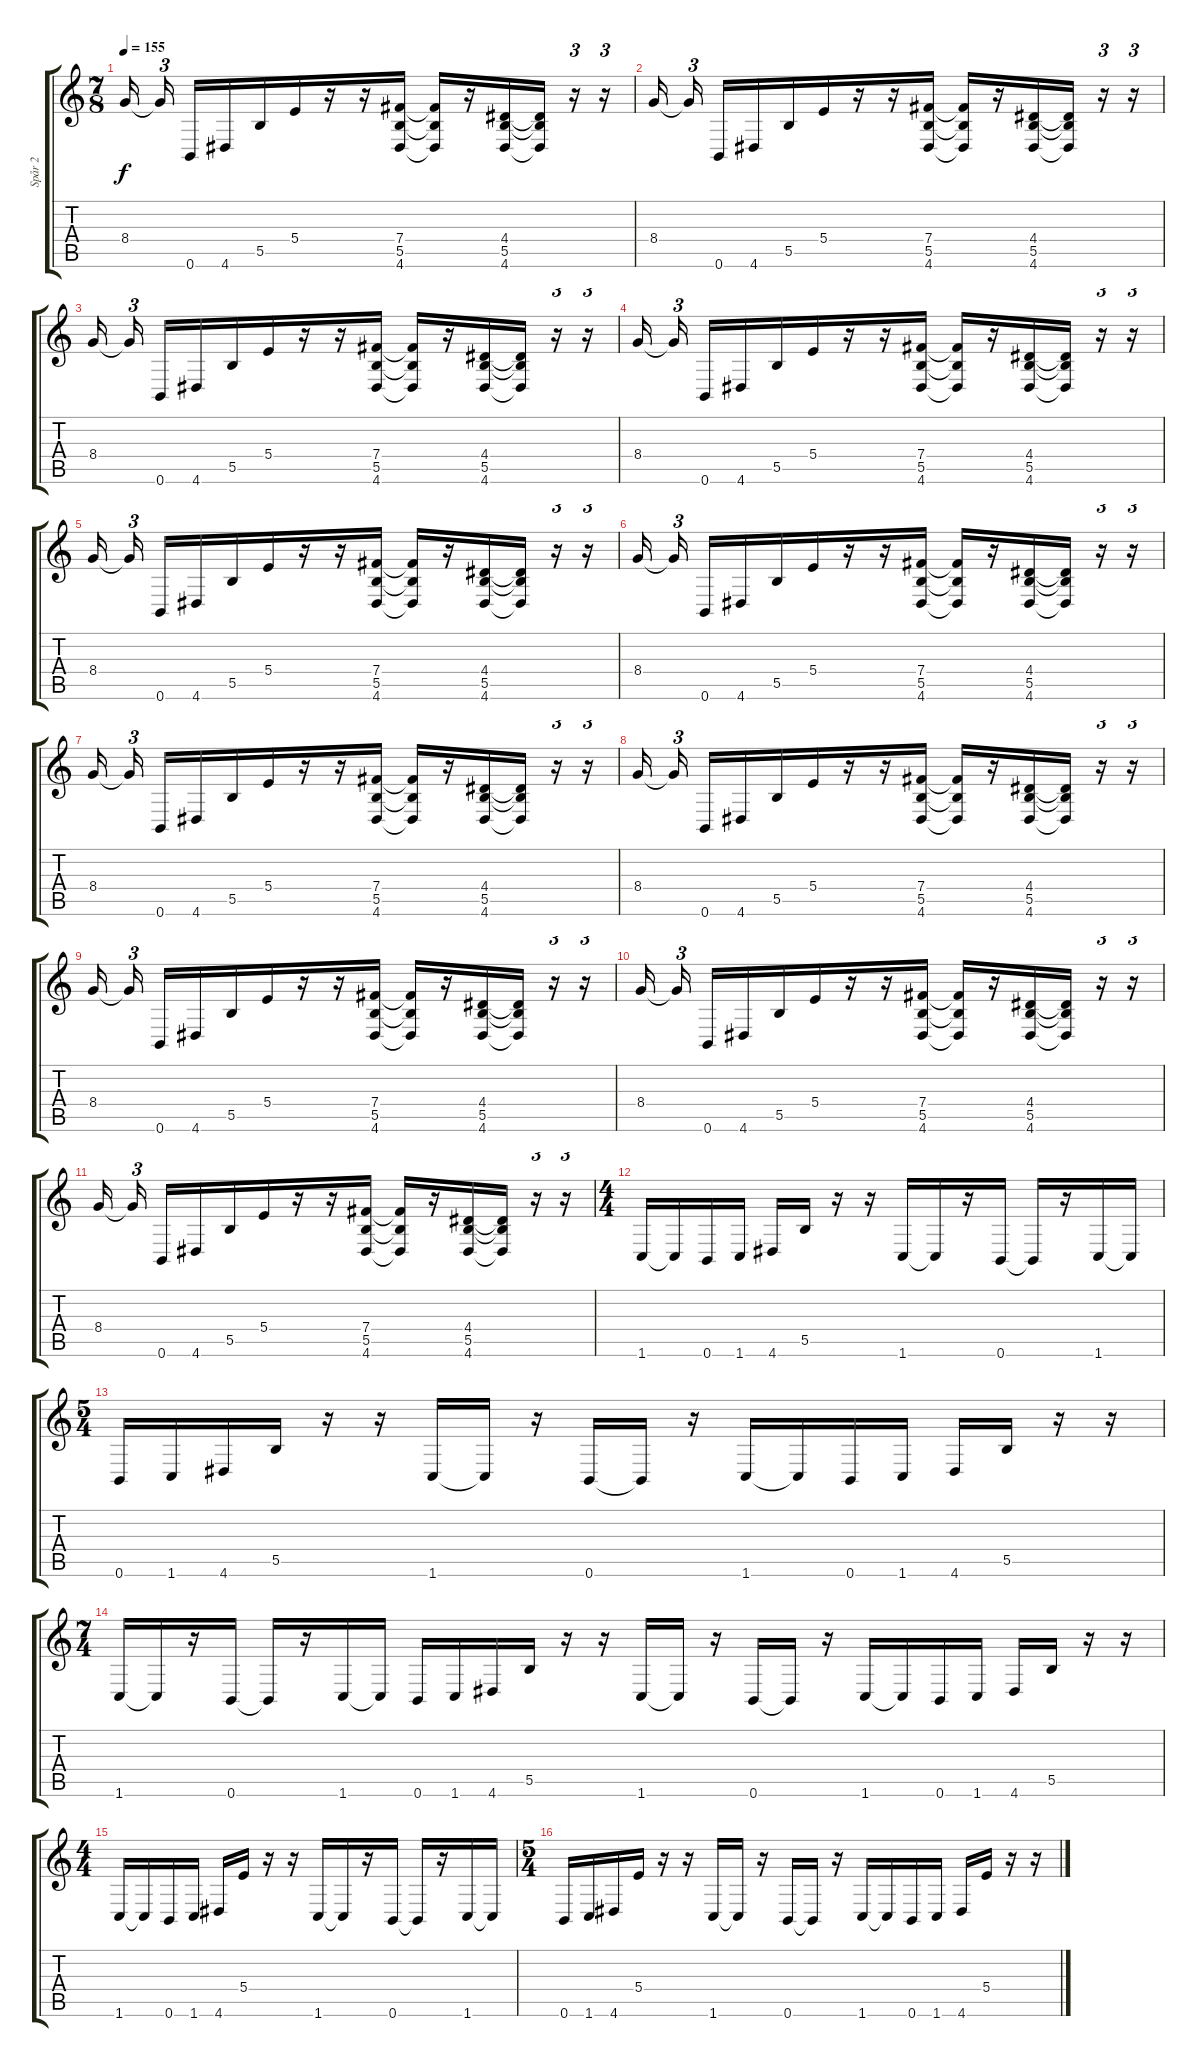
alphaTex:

\track ("Spår 2" "Spår 2") {instrument distortionguitar}
\staff {score tabs}
\tuning (Db4 Ab3 E3 B2 Gb2 B1) {hide}
\ts (7 8)
\tempo 155
\clef g2
\ks c
8.4.16{dy f beam splitsecondary} 8.4{t}.16{tu (3 2)} 0.6.16 4.6.16 5.5.16 5.4.16 r.16 r.16 (7.4 5.5 4.6).16 (7.4{t} 5.5{t} 4.6{t}).16 r.16 (4.4 5.5 4.6).16 (4.4{t} 5.5{t} 4.6{t}).16 r.16{tu (3 2)} r.16{tu (3 2)} |
8.4.16{beam splitsecondary} 8.4{t}.16{tu (3 2)} 0.6.16 4.6.16 5.5.16 5.4.16 r.16 r.16 (7.4 5.5 4.6).16 (7.4{t} 5.5{t} 4.6{t}).16 r.16 (4.4 5.5 4.6).16 (4.4{t} 5.5{t} 4.6{t}).16 r.16{tu (3 2)} r.16{tu (3 2)} |
8.4.16{beam splitsecondary} 8.4{t}.16{tu (3 2)} 0.6.16 4.6.16 5.5.16 5.4.16 r.16 r.16 (7.4 5.5 4.6).16 (7.4{t} 5.5{t} 4.6{t}).16 r.16 (4.4 5.5 4.6).16 (4.4{t} 5.5{t} 4.6{t}).16 r.16{tu (3 2)} r.16{tu (3 2)} |
8.4.16{beam splitsecondary} 8.4{t}.16{tu (3 2)} 0.6.16 4.6.16 5.5.16 5.4.16 r.16 r.16 (7.4 5.5 4.6).16 (7.4{t} 5.5{t} 4.6{t}).16 r.16 (4.4 5.5 4.6).16 (4.4{t} 5.5{t} 4.6{t}).16 r.16{tu (3 2)} r.16{tu (3 2)} |
8.4.16{beam splitsecondary} 8.4{t}.16{tu (3 2)} 0.6.16 4.6.16 5.5.16 5.4.16 r.16 r.16 (7.4 5.5 4.6).16 (7.4{t} 5.5{t} 4.6{t}).16 r.16 (4.4 5.5 4.6).16 (4.4{t} 5.5{t} 4.6{t}).16 r.16{tu (3 2)} r.16{tu (3 2)} |
8.4.16{beam splitsecondary} 8.4{t}.16{tu (3 2)} 0.6.16 4.6.16 5.5.16 5.4.16 r.16 r.16 (7.4 5.5 4.6).16 (7.4{t} 5.5{t} 4.6{t}).16 r.16 (4.4 5.5 4.6).16 (4.4{t} 5.5{t} 4.6{t}).16 r.16{tu (3 2)} r.16{tu (3 2)} |
8.4.16{beam splitsecondary} 8.4{t}.16{tu (3 2)} 0.6.16 4.6.16 5.5.16 5.4.16 r.16 r.16 (7.4 5.5 4.6).16 (7.4{t} 5.5{t} 4.6{t}).16 r.16 (4.4 5.5 4.6).16 (4.4{t} 5.5{t} 4.6{t}).16 r.16{tu (3 2)} r.16{tu (3 2)} |
8.4.16{beam splitsecondary} 8.4{t}.16{tu (3 2)} 0.6.16 4.6.16 5.5.16 5.4.16 r.16 r.16 (7.4 5.5 4.6).16 (7.4{t} 5.5{t} 4.6{t}).16 r.16 (4.4 5.5 4.6).16 (4.4{t} 5.5{t} 4.6{t}).16 r.16{tu (3 2)} r.16{tu (3 2)} |
8.4.16{beam splitsecondary} 8.4{t}.16{tu (3 2)} 0.6.16 4.6.16 5.5.16 5.4.16 r.16 r.16 (7.4 5.5 4.6).16 (7.4{t} 5.5{t} 4.6{t}).16 r.16 (4.4 5.5 4.6).16 (4.4{t} 5.5{t} 4.6{t}).16 r.16{tu (3 2)} r.16{tu (3 2)} |
8.4.16{beam splitsecondary} 8.4{t}.16{tu (3 2)} 0.6.16 4.6.16 5.5.16 5.4.16 r.16 r.16 (7.4 5.5 4.6).16 (7.4{t} 5.5{t} 4.6{t}).16 r.16 (4.4 5.5 4.6).16 (4.4{t} 5.5{t} 4.6{t}).16 r.16{tu (3 2)} r.16{tu (3 2)} |
8.4.16{beam splitsecondary} 8.4{t}.16{tu (3 2)} 0.6.16 4.6.16 5.5.16 5.4.16 r.16 r.16 (7.4 5.5 4.6).16 (7.4{t} 5.5{t} 4.6{t}).16 r.16 (4.4 5.5 4.6).16 (4.4{t} 5.5{t} 4.6{t}).16 r.16{tu (3 2)} r.16{tu (3 2)} |
\ts (4 4)
1.6.16 1.6{t}.16 0.6.16 1.6.16 4.6.16 5.5.16 r.16 r.16 1.6.16 1.6{t}.16 r.16 0.6.16 0.6{t}.16 r.16 1.6.16 1.6{t}.16 |
\ts (5 4)
0.6.16 1.6.16 4.6.16 5.5.16 r.16 r.16 1.6.16 1.6{t}.16 r.16 0.6.16 0.6{t}.16 r.16 1.6.16 1.6{t}.16 0.6.16 1.6.16 4.6.16 5.5.16 r.16 r.16 |
\ts (7 4)
1.6.16 1.6{t}.16 r.16 0.6.16 0.6{t}.16 r.16 1.6.16 1.6{t}.16 0.6.16 1.6.16 4.6.16 5.5.16 r.16 r.16 1.6.16 1.6{t}.16 r.16 0.6.16 0.6{t}.16 r.16 1.6.16 1.6{t}.16 0.6.16 1.6.16 4.6.16 5.5.16 r.16 r.16 |
\ts (4 4)
1.6.16 1.6{t}.16 0.6.16 1.6.16 4.6.16 5.4.16 r.16 r.16 1.6.16 1.6{t}.16 r.16 0.6.16 0.6{t}.16 r.16 1.6.16 1.6{t}.16 |
\ts (5 4)
0.6.16 1.6.16 4.6.16 5.4.16 r.16 r.16 1.6.16 1.6{t}.16 r.16 0.6.16 0.6{t}.16 r.16 1.6.16 1.6{t}.16 0.6.16 1.6.16 4.6.16 5.4.16 r.16 r.16
